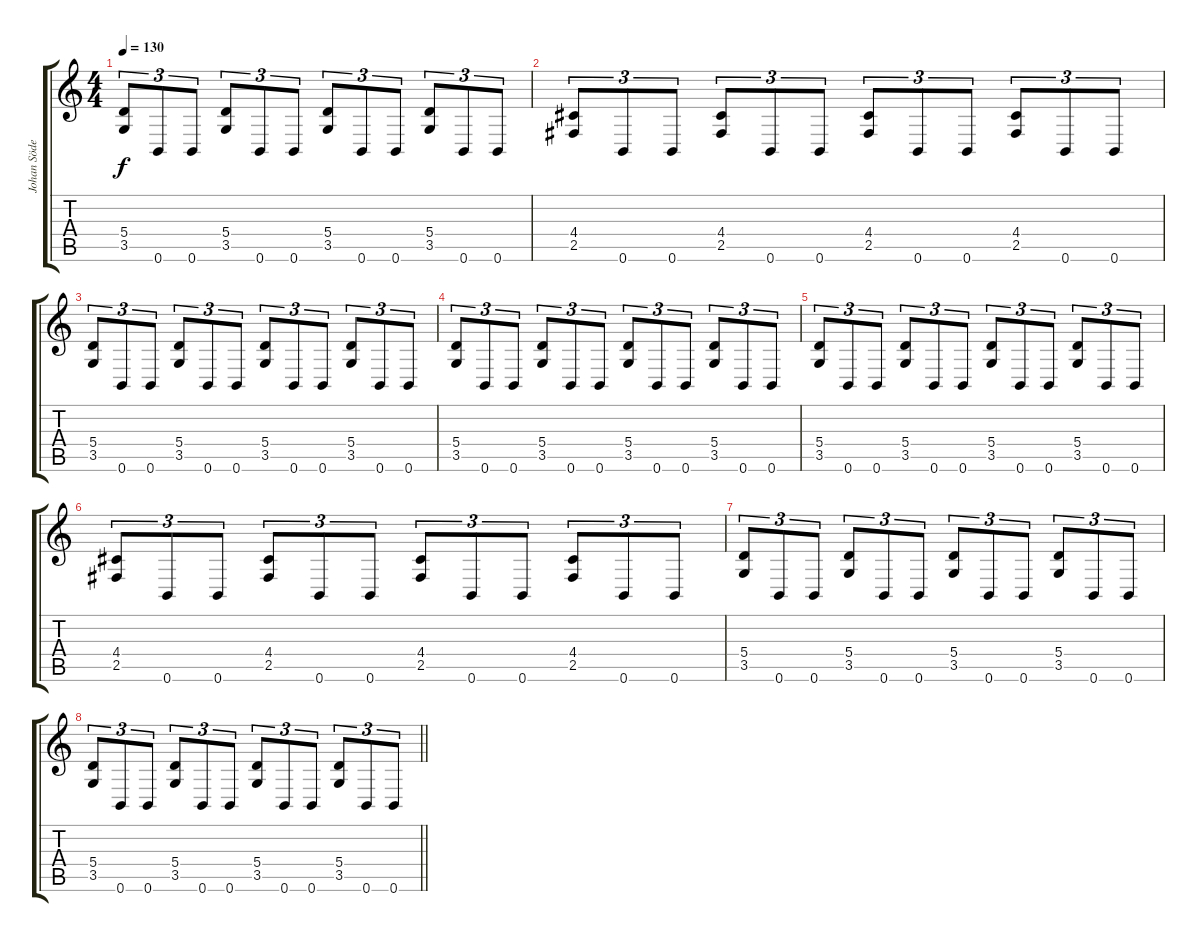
\track ("Johan Söderberg" "Johan Söde") {instrument distortionguitar}
\staff {score tabs}
\tuning (B3 Gb3 D3 A2 E2 B1) {hide}
\ts (4 4)
\tempo 130
\clef g2
\ks c
(5.4 3.5).8{tu (3 2) dy f} 0.6.8{tu (3 2)} 0.6.8{tu (3 2)} (5.4 3.5).8{tu (3 2)} 0.6.8{tu (3 2)} 0.6.8{tu (3 2)} (5.4 3.5).8{tu (3 2)} 0.6.8{tu (3 2)} 0.6.8{tu (3 2)} (5.4 3.5).8{tu (3 2)} 0.6.8{tu (3 2)} 0.6.8{tu (3 2)} |
(4.4 2.5).8{tu (3 2)} 0.6.8{tu (3 2)} 0.6.8{tu (3 2)} (4.4 2.5).8{tu (3 2)} 0.6.8{tu (3 2)} 0.6.8{tu (3 2)} (4.4 2.5).8{tu (3 2)} 0.6.8{tu (3 2)} 0.6.8{tu (3 2)} (4.4 2.5).8{tu (3 2)} 0.6.8{tu (3 2)} 0.6.8{tu (3 2)} |
(5.4 3.5).8{tu (3 2)} 0.6.8{tu (3 2)} 0.6.8{tu (3 2)} (5.4 3.5).8{tu (3 2)} 0.6.8{tu (3 2)} 0.6.8{tu (3 2)} (5.4 3.5).8{tu (3 2)} 0.6.8{tu (3 2)} 0.6.8{tu (3 2)} (5.4 3.5).8{tu (3 2)} 0.6.8{tu (3 2)} 0.6.8{tu (3 2)} |
(5.4 3.5).8{tu (3 2)} 0.6.8{tu (3 2)} 0.6.8{tu (3 2)} (5.4 3.5).8{tu (3 2)} 0.6.8{tu (3 2)} 0.6.8{tu (3 2)} (5.4 3.5).8{tu (3 2)} 0.6.8{tu (3 2)} 0.6.8{tu (3 2)} (5.4 3.5).8{tu (3 2)} 0.6.8{tu (3 2)} 0.6.8{tu (3 2)} |
(5.4 3.5).8{tu (3 2)} 0.6.8{tu (3 2)} 0.6.8{tu (3 2)} (5.4 3.5).8{tu (3 2)} 0.6.8{tu (3 2)} 0.6.8{tu (3 2)} (5.4 3.5).8{tu (3 2)} 0.6.8{tu (3 2)} 0.6.8{tu (3 2)} (5.4 3.5).8{tu (3 2)} 0.6.8{tu (3 2)} 0.6.8{tu (3 2)} |
(4.4 2.5).8{tu (3 2)} 0.6.8{tu (3 2)} 0.6.8{tu (3 2)} (4.4 2.5).8{tu (3 2)} 0.6.8{tu (3 2)} 0.6.8{tu (3 2)} (4.4 2.5).8{tu (3 2)} 0.6.8{tu (3 2)} 0.6.8{tu (3 2)} (4.4 2.5).8{tu (3 2)} 0.6.8{tu (3 2)} 0.6.8{tu (3 2)} |
(5.4 3.5).8{tu (3 2)} 0.6.8{tu (3 2)} 0.6.8{tu (3 2)} (5.4 3.5).8{tu (3 2)} 0.6.8{tu (3 2)} 0.6.8{tu (3 2)} (5.4 3.5).8{tu (3 2)} 0.6.8{tu (3 2)} 0.6.8{tu (3 2)} (5.4 3.5).8{tu (3 2)} 0.6.8{tu (3 2)} 0.6.8{tu (3 2)} |
\barLineRight lightlight
(5.4 3.5).8{tu (3 2)} 0.6.8{tu (3 2)} 0.6.8{tu (3 2)} (5.4 3.5).8{tu (3 2)} 0.6.8{tu (3 2)} 0.6.8{tu (3 2)} (5.4 3.5).8{tu (3 2)} 0.6.8{tu (3 2)} 0.6.8{tu (3 2)} (5.4 3.5).8{tu (3 2)} 0.6.8{tu (3 2)} 0.6.8{tu (3 2)}
